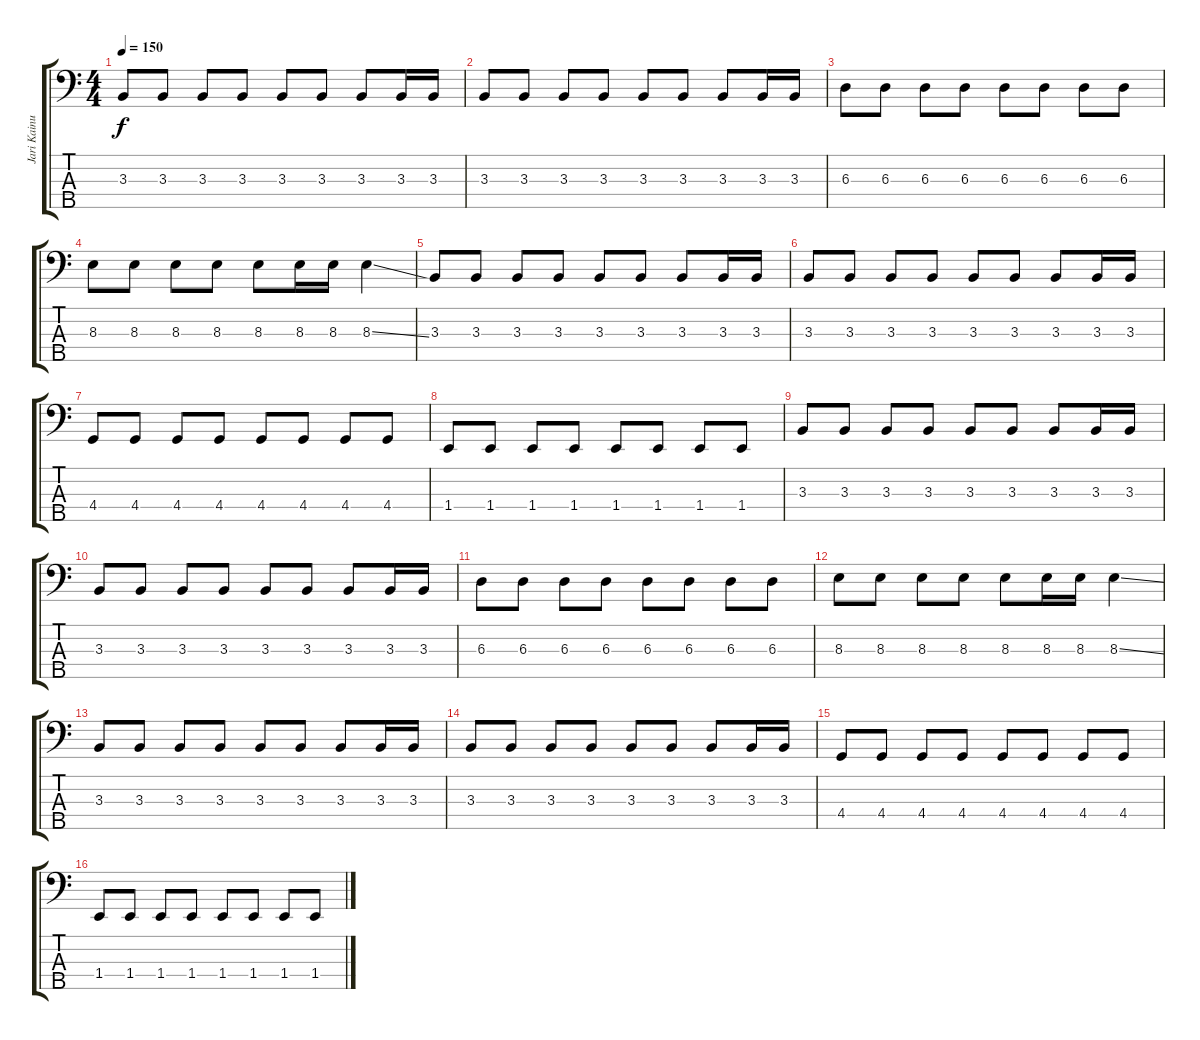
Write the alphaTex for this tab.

\track ("Jari Kainulainen" "Jari Kainu") {instrument electricbassfinger}
\staff {score tabs}
\tuning (Gb2 Db2 Ab1 Eb1 Bb0) {hide}
\ts (4 4)
\tempo 150
\clef f4
\ks c
3.3.8{dy f} 3.3.8 3.3.8 3.3.8 3.3.8 3.3.8 3.3.8 3.3.16 3.3.16 |
3.3.8 3.3.8 3.3.8 3.3.8 3.3.8 3.3.8 3.3.8 3.3.16 3.3.16 |
6.3.8 6.3.8 6.3.8 6.3.8 6.3.8 6.3.8 6.3.8 6.3.8 |
8.3.8 8.3.8 8.3.8 8.3.8 8.3.8 8.3.16 8.3.16 8.3{ss}.4 |
3.3.8 3.3.8 3.3.8 3.3.8 3.3.8 3.3.8 3.3.8 3.3.16 3.3.16 |
3.3.8 3.3.8 3.3.8 3.3.8 3.3.8 3.3.8 3.3.8 3.3.16 3.3.16 |
4.4.8 4.4.8 4.4.8 4.4.8 4.4.8 4.4.8 4.4.8 4.4.8 |
1.4.8 1.4.8 1.4.8 1.4.8 1.4.8 1.4.8 1.4.8 1.4.8 |
3.3.8 3.3.8 3.3.8 3.3.8 3.3.8 3.3.8 3.3.8 3.3.16 3.3.16 |
3.3.8 3.3.8 3.3.8 3.3.8 3.3.8 3.3.8 3.3.8 3.3.16 3.3.16 |
6.3.8 6.3.8 6.3.8 6.3.8 6.3.8 6.3.8 6.3.8 6.3.8 |
8.3.8 8.3.8 8.3.8 8.3.8 8.3.8 8.3.16 8.3.16 8.3{ss}.4 |
3.3.8 3.3.8 3.3.8 3.3.8 3.3.8 3.3.8 3.3.8 3.3.16 3.3.16 |
3.3.8 3.3.8 3.3.8 3.3.8 3.3.8 3.3.8 3.3.8 3.3.16 3.3.16 |
4.4.8 4.4.8 4.4.8 4.4.8 4.4.8 4.4.8 4.4.8 4.4.8 |
1.4.8 1.4.8 1.4.8 1.4.8 1.4.8 1.4.8 1.4.8 1.4.8
